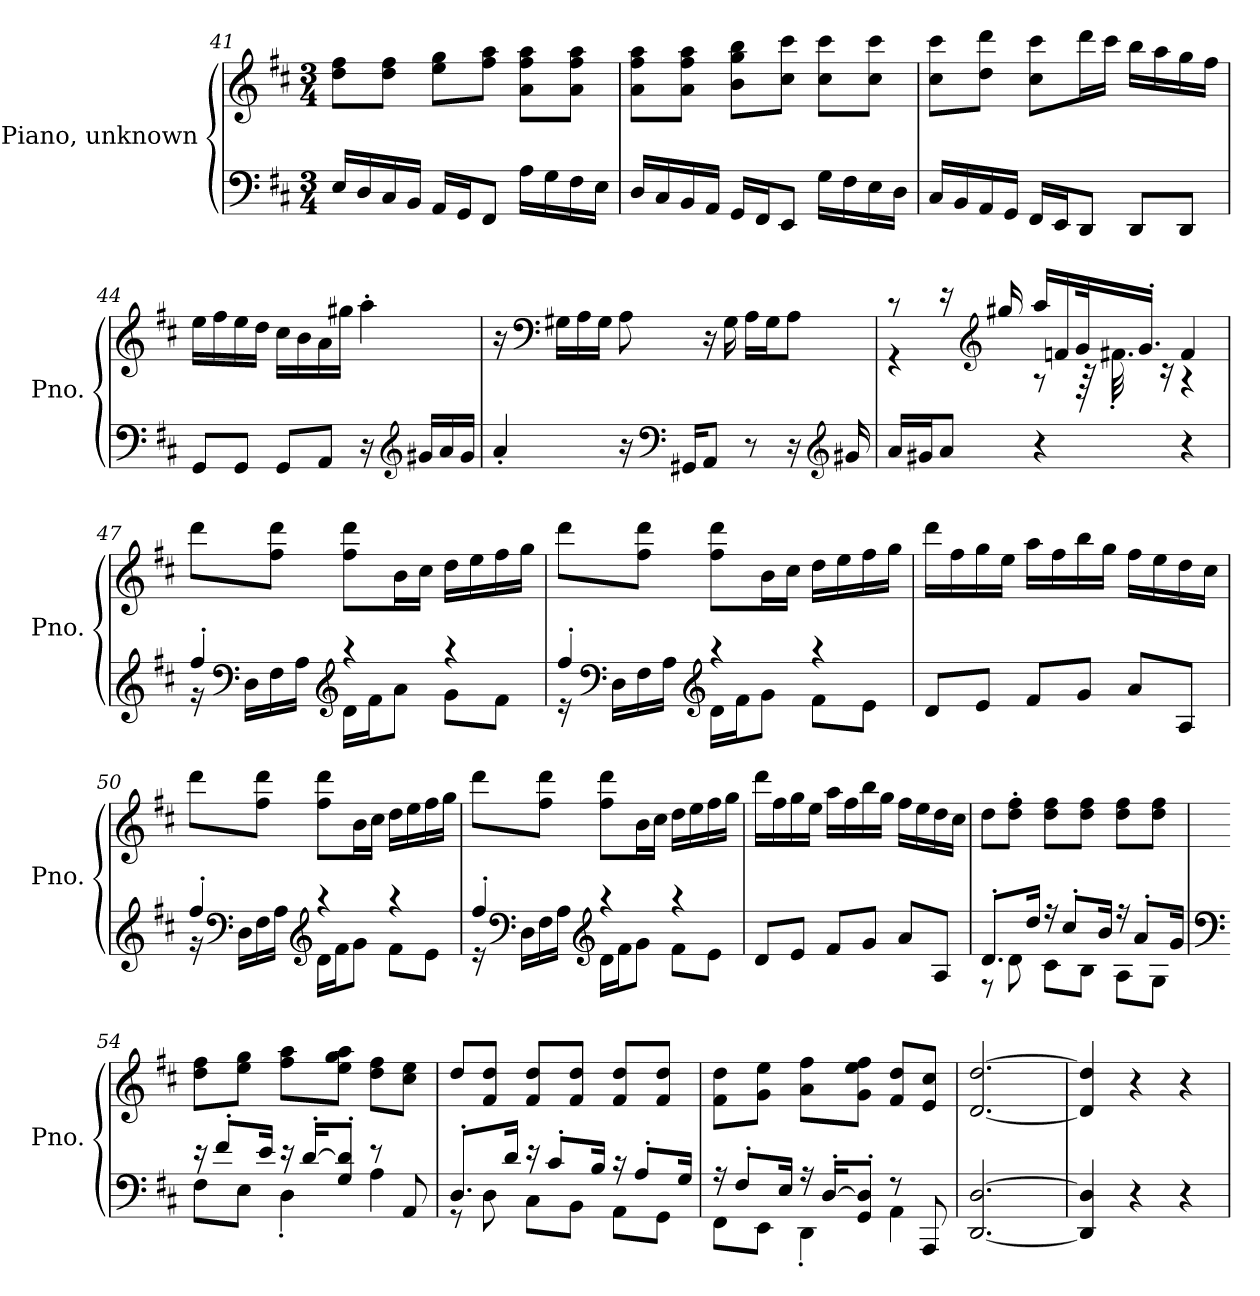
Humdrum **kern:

**kern	**kern
*part1	*part1
*staff2	*staff1
*I"Piano, unknown	*
*I'Pno.	*
*clefF4	*clefG2
*k[f#c#]	*k[f#c#]
*M3/4	*M3/4
=41	=41
16E/LL	8dd\ 8ff#\L
16D/	.
16C#/	8dd\ 8ff#\J
16BB/JJ	.
16AA/LL	8ee\ 8gg\L
16GG/J	.
8FF#/J	8ff#\ 8aa\J
16A\LL	8a\ 8ff#\ 8aa\L
16G\	.
16F#\	8a\ 8ff#\ 8aa\J
16E\JJ	.
=42	=42
16D/LL	8a\ 8ff#\ 8aa\L
16C#/	.
16BB/	8a\ 8ff#\ 8aa\J
16AA/JJ	.
16GG/LL	8b\ 8gg\ 8bb\L
16FF#/J	.
8EE/J	8cc#\ 8ccc#\J
16G\LL	8cc#\ 8ccc#\L
16F#\	.
16E\	8cc#\ 8ccc#\J
16D\JJ	.
!!LO:LB:g=z
=43	=43
16C#/LL	8cc#\ 8ccc#\L
16BB/	.
16AA/	8dd\ 8ddd\J
16GG/JJ	.
16FF#/LL	8cc#\ 8ccc#\L
16EE/J	.
8DD/J	16ddd\L
.	16ccc#\JJ
8DD/L	16bb\LL
.	16aa\
8DD/J	16gg\
.	16ff#\JJ
=44	=44
8GG/L	16ee\LL
.	16ff#\
8GG/J	16ee\
.	16dd\JJ
8GG/L	16cc#\LL
.	16b\
8AA/J	16a\
.	16gg#X\JJ
16r	4aa'\
*clefG2	*
16g#X/LL	.
16a/	.
16g#/JJ	.
!!LO:LB:g=z
=45	=45
4a'/	16r
*	*clefF4
.	16G#X\LL
.	16A\
.	16G#\JJ
16r	8A\
*clefF4	*
16GG#X/KL	.
8AA/J	16r
.	16G#\
8r	16A\LL
.	16G#\J
16r	8A\J
*clefG2	*
16g#X/	.
=46	=46
*	*^
16a/LL	8r	4r
16g#X/J	.	.
8a/J	16r	.
*	*clefG2	*
.	16gg#X/	.
4r	16aa/LL	8r
.	16fn/	.
.	32g'/K	64r
.	.	32.f#X'\
.	16.g'/JJ	.
.	.	16r
4r	4f#/	4r
*	*v	*v
!!LO:LB:g=z
=47	=47
*^	*
4ff#'/	16r	8ddd\L
*clefF4	*	*
.	16D\LL	.
.	16F#\	8ff#\ 8ddd\J
.	16A\JJ	.
*clefG2	*	*
4r	16d\LL	8ff#\ 8ddd\L
.	16f#\J	.
.	8a\J	16b\L
.	.	16cc#\JJ
4r	8g\L	16dd\LL
.	.	16ee\
.	8f#\J	16ff#\
.	.	16gg\JJ
=48	=48	=48
4ff#'/	16r	8ddd\L
*clefF4	*	*
.	16D\LL	.
.	16F#\	8ff#\ 8ddd\J
.	16A\JJ	.
*clefG2	*	*
4r	16d\LL	8ff#\ 8ddd\L
.	16f#\J	.
.	8g\J	16b\L
.	.	16cc#\JJ
4r	8f#\L	16dd\LL
.	.	16ee\
.	8e\J	16ff#\
.	.	16gg\JJ
*v	*v	*
=49	=49
8d/L	16ddd\LL
.	16ff#\
8e/J	16gg\
.	16ee\JJ
8f#/L	16aa\LL
.	16ff#\
8g/J	16bb\
.	16gg\JJ
8a/L	16ff#\LL
.	16ee\
8A/J	16dd\
.	16cc#\JJ
!!LO:LB:g=z
=50	=50
*^	*
4ff#'/	16r	8ddd\L
*clefF4	*	*
.	16D\LL	.
.	16F#\	8ff#\ 8ddd\J
.	16A\JJ	.
*clefG2	*	*
4r	16d\LL	8ff#\ 8ddd\L
.	16f#\J	.
.	8g\J	16b\L
.	.	16cc#\JJ
4r	8f#\L	16dd\LL
.	.	16ee\
.	8e\J	16ff#\
.	.	16gg\JJ
=51	=51	=51
4ff#'/	16r	8ddd\L
*clefF4	*	*
.	16D\LL	.
.	16F#\	8ff#\ 8ddd\J
.	16A\JJ	.
*clefG2	*	*
4r	16d\LL	8ff#\ 8ddd\L
.	16f#\J	.
.	8g\J	16b\L
.	.	16cc#\JJ
4r	8f#\L	16dd\LL
.	.	16ee\
.	8e\J	16ff#\
.	.	16gg\JJ
*v	*v	*
=52	=52
8d/L	16ddd\LL
.	16ff#\
8e/J	16gg\
.	16ee\JJ
8f#/L	16aa\LL
.	16ff#\
8g/J	16bb\
.	16gg\JJ
8a/L	16ff#\LL
.	16ee\
8A/J	16dd\
.	16cc#\JJ
!!LO:PB:g=z
=53	=53
*^	*
8.d'/L	8r	8dd\L
.	8d\	8dd\' 8ff#\'J
16dd/Jk	.	.
16r	8c#\L	8dd\ 8ff#\L
8cc#'/L	.	.
.	8B\J	8dd\ 8ff#\J
16b/Jk	.	.
16r	8A\L	8dd\ 8ff#\L
8a'/L	.	.
.	8G\J	8dd\ 8ff#\J
16g/Jk	.	.
=54	=54	=54
*clefF4	*	*
16r	8F#\L	8dd\ 8ff#\L
8f#'/L	.	.
.	8E\J	8ee\ 8gg\J
16e/Jk	.	.
16r	4D'\	8ff#\ 8aa\L
[16d'/KL	.	.
8G/' 8d/]'J	.	8ee\ 8gg\ 8aa\J
8r	4A\	8dd\ 8ff#\L
8AA/	.	8cc#\ 8ee\J
=55	=55	=55
8.D'/L	8r	8dd/L
.	8D\	8f#/ 8dd/J
16d/Jk	.	.
16r	8C#\L	8f#/ 8dd/L
8c#'/L	.	.
.	8BB\J	8f#/ 8dd/J
16B/Jk	.	.
16r	8AA\L	8f#/ 8dd/L
8A'/L	.	.
.	8GG\J	8f#/ 8dd/J
16G/Jk	.	.
!!LO:LB:g=z
=56	=56	=56
16r	8FF#\L	8f#\ 8dd\L
8F#'/L	.	.
.	8EE\J	8g\ 8ee\J
16E/Jk	.	.
16r	4DD'\	8a\ 8ff#\L
[16D'/KL	.	.
8GG/' 8D/]'J	.	8g\ 8ee\ 8ff#\J
8r	4AA\	8f#/ 8dd/L
8AAA/	.	8e/ 8cc#/J
*v	*v	*
=57	=57
[2.DD/ [2.D/	[2.d/ [2.dd/
=58	=58
4DD/] 4D/]	4d/] 4dd/]
4r	4r
4r	4r
=	=
*-	*-
